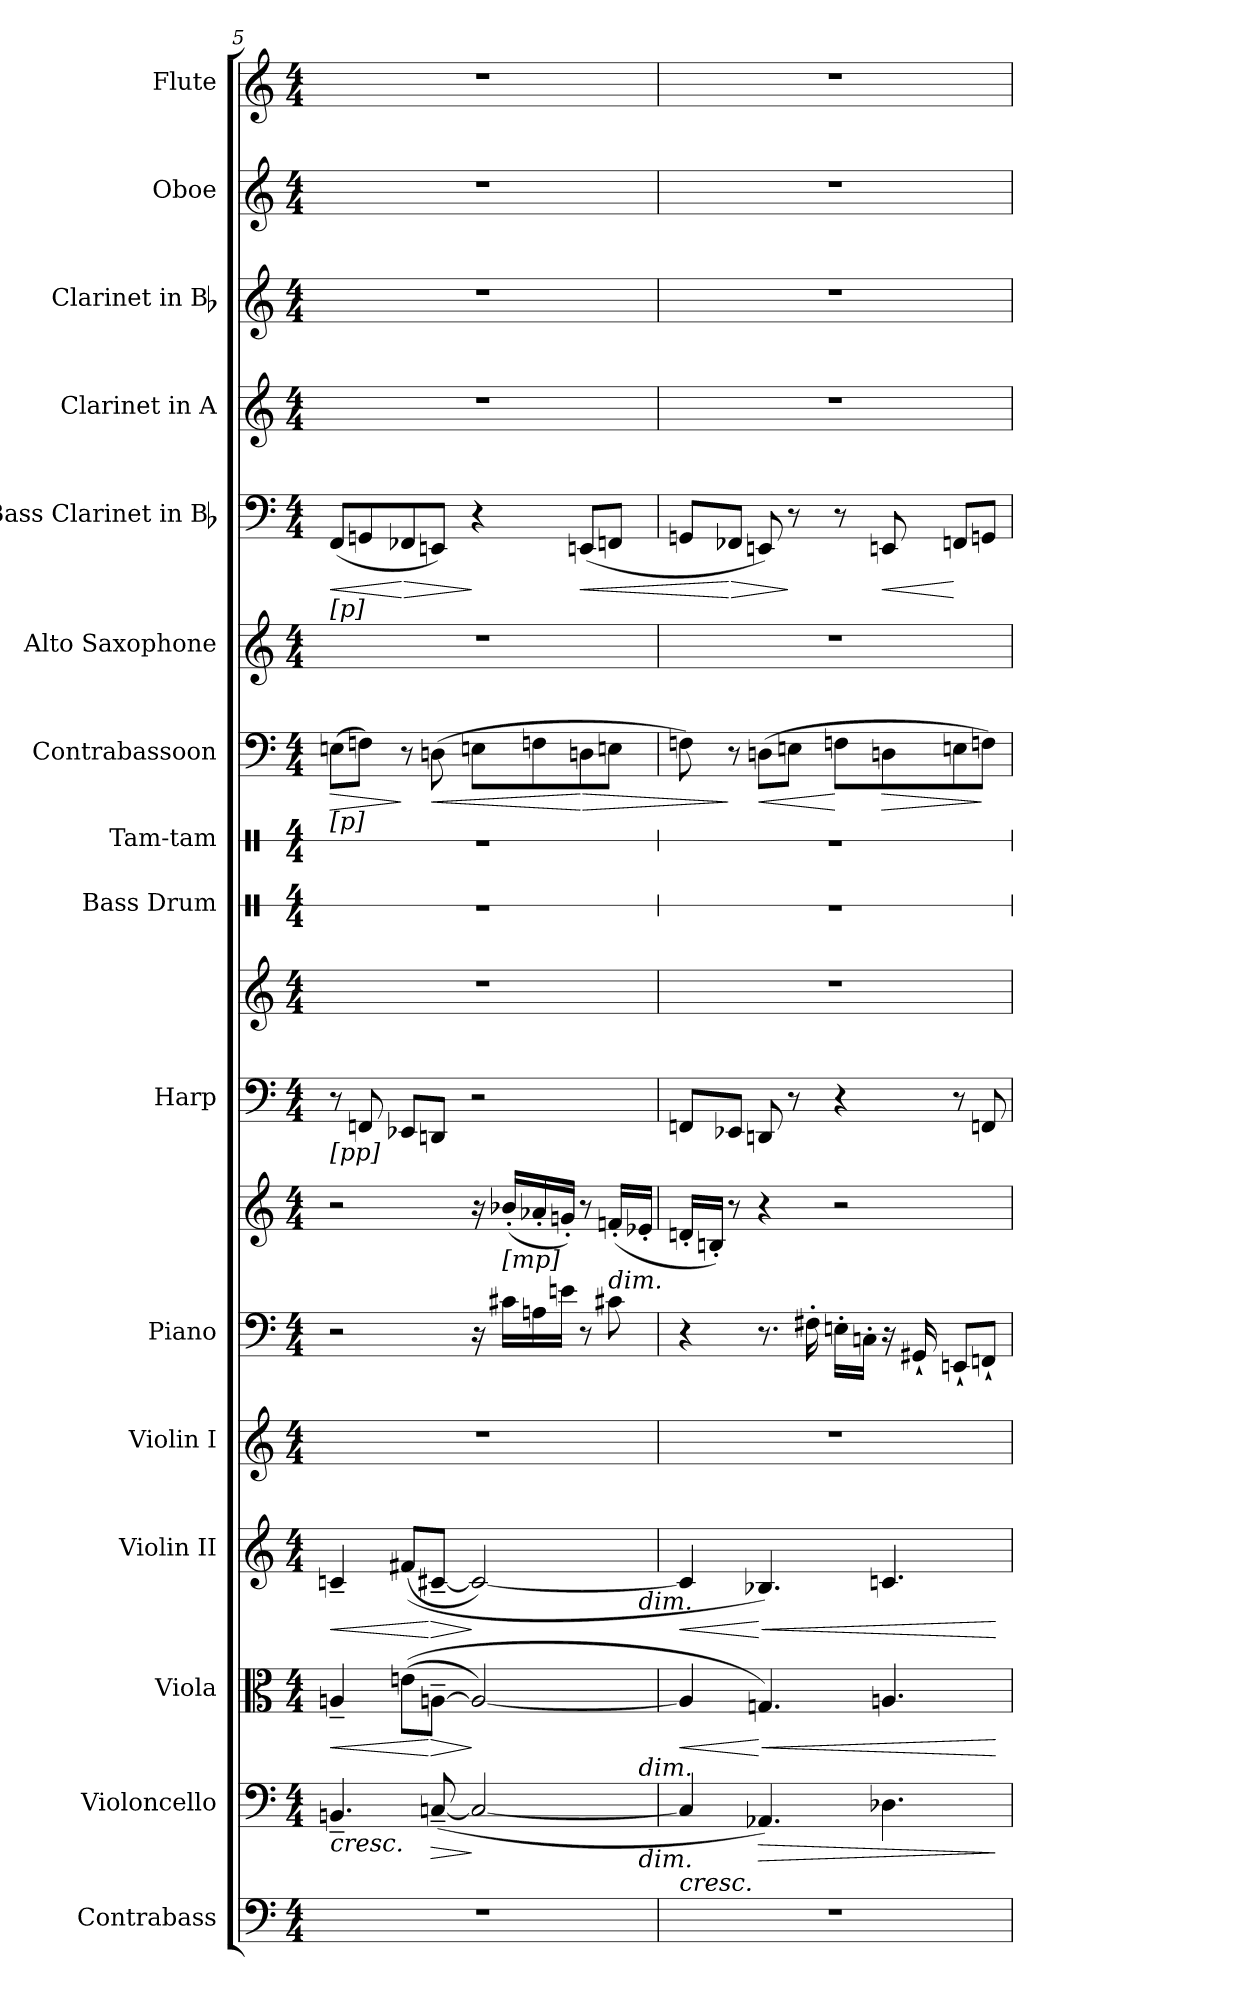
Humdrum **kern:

**kern	**kern	**dynam	**kern	**dynam	**kern	**dynam	**kern	**kern	**kern	**kern	**kern	**kern	**kern	**kern	**dynam	**kern	**kern	**dynam	**kern	**kern	**kern	**kern
*part16	*part15	*part15	*part14	*part14	*part13	*part13	*part12	*part11	*part11	*part10	*part10	*part9	*part8	*part7	*part7	*part6	*part5	*part5	*part4	*part3	*part2	*part1
*staff18	*staff17	*staff17	*staff16	*staff16	*staff15	*staff15	*staff14	*staff13	*staff12	*staff11	*staff10	*staff9	*staff8	*staff7	*staff7	*staff6	*staff5	*staff5	*staff4	*staff3	*staff2	*staff1
*I"Contrabass	*I"Violoncello	*	*I"Viola	*	*I"Violin II	*	*I"Violin I	*I"Piano	*	*I"Harp	*	*I"Bass Drum	*I"Tam-tam	*I"Contrabassoon	*	*I"Alto Saxophone	*I"Bass Clarinet in Bb	*	*I"Clarinet in A	*I"Clarinet in Bb	*I"Oboe	*I"Flute
*I'Cb.	*I'Vc.	*	*I'Vla.	*	*I'Vln. II	*	*I'Vln. I	*I'Pno.	*	*I'Hp.	*	*I'B. D.	*I'T.-t.	*I'Cbsn.	*	*I'Alto Sax.	*I'B. Cl.	*	*I'Cl.	*I'Cl.	*I'Ob.	*I'Fl.
!!LO:PB:g=z
*	*	*	*	*	*	*	*	*	*	*	*	*stria1	*stria1	*	*	*	*	*	*	*	*	*
*clefF4	*clefF4	*	*clefC3	*	*clefG2	*	*clefG2	*clefF4	*clefG2	*clefF4	*clefG2	*clefX	*clefX	*clefF4	*	*clefG2	*clefF4	*	*clefG2	*clefG2	*clefG2	*clefG2
*ITrd7c12	*	*	*	*	*	*	*	*	*	*	*	*	*	*ITrd7c12	*	*ITrd5c9	*ITrd1c2	*	*ITrd2c3	*ITrd1c2	*	*
*k[]	*k[]	*	*k[]	*	*k[]	*	*k[]	*k[]	*k[]	*k[]	*k[]	*k[]	*k[]	*k[]	*	*k[b-e-a-]	*k[b-e-]	*	*k[f#c#g#]	*k[b-e-]	*k[]	*k[]
*M4/4	*M4/4	*	*M4/4	*	*M4/4	*	*M4/4	*M4/4	*M4/4	*M4/4	*M4/4	*M4/4	*M4/4	*M4/4	*	*M4/4	*M4/4	*	*M4/4	*M4/4	*M4/4	*M4/4
*MM40	*MM40	*	*MM40	*	*MM40	*	*MM40	*MM40	*MM40	*MM40	*MM40	*MM40	*MM40	*MM40	*	*MM40	*MM40	*	*MM40	*MM40	*MM40	*MM40
=5	=5	=5	=5	=5	=5	=5	=5	=5	=5	=5	=5	=5	=5	=5	=5	=5	=5	=5	=5	=5	=5	=5
!	!	!	!	!	!	!	!	!	!	!	!	!	!	!	!	!	!LO:TX:b:t=[p]	!	!	!	!	!
!	!	!	!	!	!	!	!	!	!	!	!	!	!	!LO:TX:b:t=[p]	!	!	!	!	!	!	!	!
!	!	!	!	!	!	!	!	!	!	!LO:TX:b:t=[pp]	!	!	!	!	!	!	!	!	!	!	!	!
!	!	!	!	!	!LO:TX:b:t=[mp]	!	!	!	!	!	!	!	!	!	!	!	!	!	!	!	!	!
!	!	!	!LO:TX:b:t=[mp]	!	!	!	!	!	!	!	!	!	!	!	!	!	!	!	!	!	!	!
!	!LO:TX:b:t=[mp]	!	!	!	!	!	!	!	!	!	!	!	!	!	!	!	!	!	!	!	!	!
!	!	!LO:HP:b	!	!LO:HP:b	!	!	!	!	!	!	!	!	!	!	!	!	!	!	!	!	!	!
!	!	!	!	!LO:HP:n=1:b	!	!LO:HP:b	!	!	!	!	!	!	!	!	!	!	!	!	!	!	!	!
!	!	!	!	!	!	!LO:HP:n=1:b	!	!	!	!	!	!	!	!	!LO:HP:b	!	!	!LO:HP:b	!	!	!	!
*	*^	*	*^	*	*^	*	*	*	*	*	*	*	*	*	*	*	*	*	*	*	*	*
1r	4.BBn~i/	2...ryy	<	4An~i/	2...ryy	> <	4cn~i/	2...ryy	> <	1r	2r	2r	8r	1r	1r	1r	(8EEni\L	>	1r	(8EE-i/L	<	1r	1r	1r	1r
.	.	.	.	.	.	.	.	.	.	.	.	.	8FFni/	.	.	.	8FFni\J)	.	.	8FFni/	.	.	.	.	.
!	!	!	!	!	!	!	!	!	!	!	!	!	!	!	!	!	!	!	!	!	!LO:HP:n=1:b	!	!	!	!
.	.	.	.	((8eni\L	.	]	((8f#Xi/L	.	]	.	.	.	8EE-Xi/L	.	.	.	8r	]	.	8EE--Xi/	[ >	.	.	.	.
!	!	!	!LO:HP:b	!	!	!	!	!	!	!	!	!	!	!	!	!	!	!	!	!	!	!	!	!	!
!	!	!	!LO:HP:n=1:b	!	!	!LO:HP:n=1:b	!	!	!LO:HP:n=1:b	!	!	!	!	!	!	!	!	!LO:HP:b	!	!	!	!	!	!	!
.	([<8Cn~i/	.	> >	[>8An~i\J	.	[ >	[<8c#X~i/J	.	[ >	.	.	.	8DDni/J	.	.	.	(8DDni\	<	.	8DDni/J)	.	.	.	.	.
.	2Ci/_<	.	]	2Ai/_>)	.	]	2c#i/_<)	.	]	.	16r	16r	2r	.	.	.	8EEni\L	.	.	4r	]	.	.	.	.
!	!	!	!	!	!	!	!	!	!	!	!	!LO:TX:b:t=[mp]	!	!	!	!	!	!	!	!	!	!	!	!	!
.	.	.	.	.	.	.	.	.	.	.	16c#Xi\LL	(16b-X'i/LL	.	.	.	.	.	.	.	.	.	.	.	.	.
.	.	.	.	.	.	.	.	.	.	.	16Ani\	16a-X'i/	.	.	.	.	8FFni\	.	.	.	.	.	.	.	.
.	.	.	.	.	.	.	.	.	.	.	16eni\JJ	16gn'i/JJ)	.	.	.	.	.	.	.	.	.	.	.	.	.
!	!	!	!	!	!	!	!	!	!	!	!	!	!	!	!	!	!	!LO:HP:n=1:b	!	!	!LO:HP:b	!	!	!	!
.	.	.	.	.	.	.	.	.	.	.	8r	8r	.	.	.	.	8DDni\	[ >	.	(8DDni/L	<	.	.	.	.
!	!	!	!	!	!	!	!	!	!	!	!LO:TX:a:i:t=dim.	!	!	!	!	!	!	!	!	!	!	!	!	!	!
.	.	.	.	.	.	.	.	.	.	.	8c#Xi\	(16fn'i/LL	.	.	.	.	8EEni\J	.	.	8EE-Xi/J	.	.	.	.	.
!	!	!	!	!	!	!	!	!LO:TX:b:i:t=dim.	!	!	!	!	!	!	!	!	!	!	!	!	!	!	!	!	!
!	!	!	!	!	!LO:TX:b:i:t=dim.	!	!	!	!	!	!	!	!	!	!	!	!	!	!	!	!	!	!	!	!
!	!	!LO:TX:b:i:t=dim.	!	!	!	!	!	!	!	!	!	!	!	!	!	!	!	!	!	!	!	!	!	!	!
.	.	16ryy	.	.	16ryy	.	.	16ryy	.	.	.	16e-X'i/JJ	.	.	.	.	.	.	.	.	.	.	.	.	.
.	.	.	[	.	.	.	.	.	.	.	.	.	.	.	.	.	.	.	.	.	.	.	.	.	.
=6	=6	=6	=6	=6	=6	=6	=6	=6	=6	=6	=6	=6	=6	=6	=6	=6	=6	=6	=6	=6	=6	=6	=6	=6	=6
!	!	!	!LO:HP:b	!	!	!LO:HP:b	!	!	!LO:HP:b	!	!	!	!	!	!	!	!	!	!	!	!	!	!	!	!
*	*v	*v	*	*	*	*	*v	*v	*	*	*	*	*	*	*	*	*	*	*	*	*	*	*	*	*
*	*	*	*v	*v	*	*	*	*	*	*	*	*	*	*	*	*	*	*	*	*	*	*	*
1r	4Ci/]	<	4Ai/]	<	4c#i/]	<	1r	4r	16dn'i/LL	8FFni/L	1r	1r	1r	8FFni\)	.	1r	8FFni/L	.	1r	1r	1r	1r
.	.	.	.	.	.	.	.	.	16Bn'i/JJ)	.	.	.	.	.	.	.	.	.	.	.	.	.
!	!	!	!	!	!	!	!	!	!	!	!	!	!	!	!	!	!	!LO:HP:n=1:b	!	!	!	!
.	.	.	.	.	.	.	.	.	8r	8EE-Xi/J	.	.	.	8r	]	.	8EE--Xi/J	[ >	.	.	.	.
!	!	!LO:HP:n=1:b	!	!LO:HP:n=1:b	!	!	!	!	!	!	!	!	!	!	!	!	!	!	!	!	!	!
!	!	!	!	!LO:HP:n=1:b	!	!LO:HP:n=1:b	!	!	!	!	!	!	!	!	!	!	!	!	!	!	!	!
!	!	!	!	!	!	!LO:HP:n=1:b	!	!	!	!	!	!	!	!	!LO:HP:b	!	!	!	!	!	!	!
.	4.AA-Xi/)	] >	4.Gni/)	[ > <	4.B-Xi/)	[ > <	.	8.r	4r	8DDni/	.	.	.	(8DDni\L	<	.	8DDni/)	.	.	.	.	.
.	.	.	.	.	.	.	.	.	.	8r	.	.	.	8EEni\J	.	.	8r	]	.	.	.	.
.	.	.	.	.	.	.	.	16F#X'i\	.	.	.	.	.	.	.	.	.	.	.	.	.	.
.	.	.	.	.	.	.	.	16En'i\LL	2r	4r	.	.	.	8FFni\L	[	.	8r	.	.	.	.	.
.	.	.	.	.	.	.	.	16Cn'i\JJ	.	.	.	.	.	.	.	.	.	.	.	.	.	.
!	!	!	!	!	!	!	!	!	!	!	!	!	!	!	!LO:HP:b	!	!	!LO:HP:b	!	!	!	!
.	4.D-Xi\	[	4.Ani/	]	4.cni/	]	.	16r	.	.	.	.	.	8DDni\	>	.	8DDni/	<	.	.	.	.
.	.	.	.	.	.	.	.	16GG#X`i/	.	.	.	.	.	.	.	.	.	.	.	.	.	.
.	.	.	.	.	.	.	.	8EEn`i/L	.	8r	.	.	.	8EEni\	.	.	8EE-Xi/L	[	.	.	.	.
.	.	.	.	.	.	.	.	8FFn`i/J	.	8FFni/	.	.	.	8FFni\J)	]	.	8FFni/J	.	.	.	.	.
.	.	]	.	[	.	[	.	.	.	.	.	.	.	.	.	.	.	.	.	.	.	.
=	=	=	=	=	=	=	=	=	=	=	=	=	=	=	=	=	=	=	=	=	=	=
*-	*-	*-	*-	*-	*-	*-	*-	*-	*-	*-	*-	*-	*-	*-	*-	*-	*-	*-	*-	*-	*-	*-
